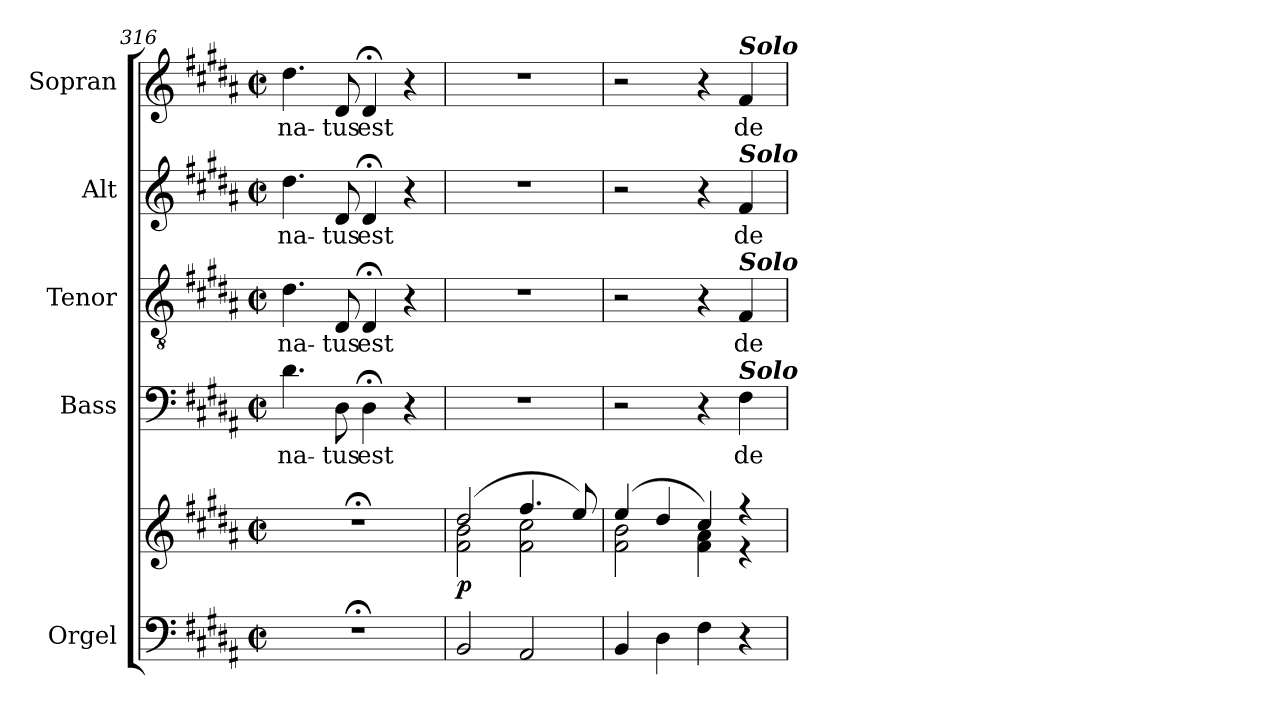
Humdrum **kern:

**kern	**kern	**dynam	**kern	**text	**kern	**text	**kern	**text	**kern	**text
*part5	*part5	*part5	*part4	*part4	*part3	*part3	*part2	*part2	*part1	*part1
*staff6	*staff5	*staff5/6	*staff4	*staff4	*staff3	*staff3	*staff2	*staff2	*staff1	*staff1
*I"Orgel	*	*	*I"Bass	*	*I"Tenor	*	*I"Alt	*	*I"Sopran	*
*I'Org.	*	*	*I'B.	*	*I'T.	*	*I'A.	*	*I'S.	*
*clefF4	*clefG2	*	*clefF4	*	*clefGv2	*	*clefG2	*	*clefG2	*
*k[f#c#g#d#a#]	*k[f#c#g#d#a#]	*	*k[f#c#g#d#a#]	*	*k[f#c#g#d#a#]	*	*k[f#c#g#d#a#]	*	*k[f#c#g#d#a#]	*
*B:	*B:	*	*B:	*	*B:	*	*B:	*	*B:	*
*M2/2	*M2/2	*	*M2/2	*	*M2/2	*	*M2/2	*	*M2/2	*
*met(c|)	*met(c|)	*	*met(c|)	*	*met(c|)	*	*met(c|)	*	*met(c|)	*
=316	=316	=316	=316	=316	=316	=316	=316	=316	=316	=316
!	!	!	!	!LO:LY:b	!	!LO:LY:b	!	!LO:LY:b	!	!LO:LY:b
1r;<	1r;<	.	4.d#\	-na-	4.d#\	-na-	4.dd#\	-na-	4.dd#\	-na-
!	!	!	!	!LO:LY:b	!	!LO:LY:b	!	!LO:LY:b	!	!LO:LY:b
.	.	.	8D#\	-tus	8D#/	-tus	8d#/	-tus	8d#/	-tus
!	!	!	!	!LO:LY:b	!	!LO:LY:b	!	!LO:LY:b	!	!LO:LY:b
.	.	.	4D#;<\	est	4D#;</	est	4d#;</	est	4d#;</	est
.	.	.	4r	.	4r	.	4r	.	4r	.
=317	=317	=317	=317	=317	=317	=317	=317	=317	=317	=317
*	*^	*	*	*	*	*	*	*	*	*
!	!	!	!LO:DY:b	!	!	!	!	!	!	!	!
2BB/	(2dd#/	2f#\ 2b\	p	1r	.	1r	.	1r	.	1r	.
2AA#/	4.ff#/	2f#\ 2cc#\	.	.	.	.	.	.	.	.	.
.	8ee/)	.	.	.	.	.	.	.	.	.	.
!!LO:PB:g=z
=318	=318	=318	=318	=318	=318	=318	=318	=318	=318	=318	=318
4BB/	(4ee/	2f#\ 2b\	.	2r	.	2r	.	2r	.	2r	.
4D#\	4dd#/	.	.	.	.	.	.	.	.	.	.
4F#\	4cc#/)	4f#\ 4a#\	.	4r	.	4r	.	4r	.	4r	.
!	!	!	!	!	!	!	!	!	!	!LO:TX:a:Bi:t=Solo	!
!	!	!	!	!	!	!	!	!LO:TX:a:Bi:t=Solo	!	!	!
!	!	!	!	!	!	!LO:TX:a:Bi:t=Solo	!	!	!	!	!
!	!	!	!	!LO:TX:a:Bi:t=Solo	!	!	!	!	!	!	!
!	!	!	!	!	!LO:LY:b	!	!LO:LY:b	!	!LO:LY:b	!	!LO:LY:b
4r	4r	4r	.	4F#\	de	4F#/	de	4f#/	de	4f#/	de
*	*v	*v	*	*	*	*	*	*	*	*	*
=	=	=	=	=	=	=	=	=	=	=
*-	*-	*-	*-	*-	*-	*-	*-	*-	*-	*-
